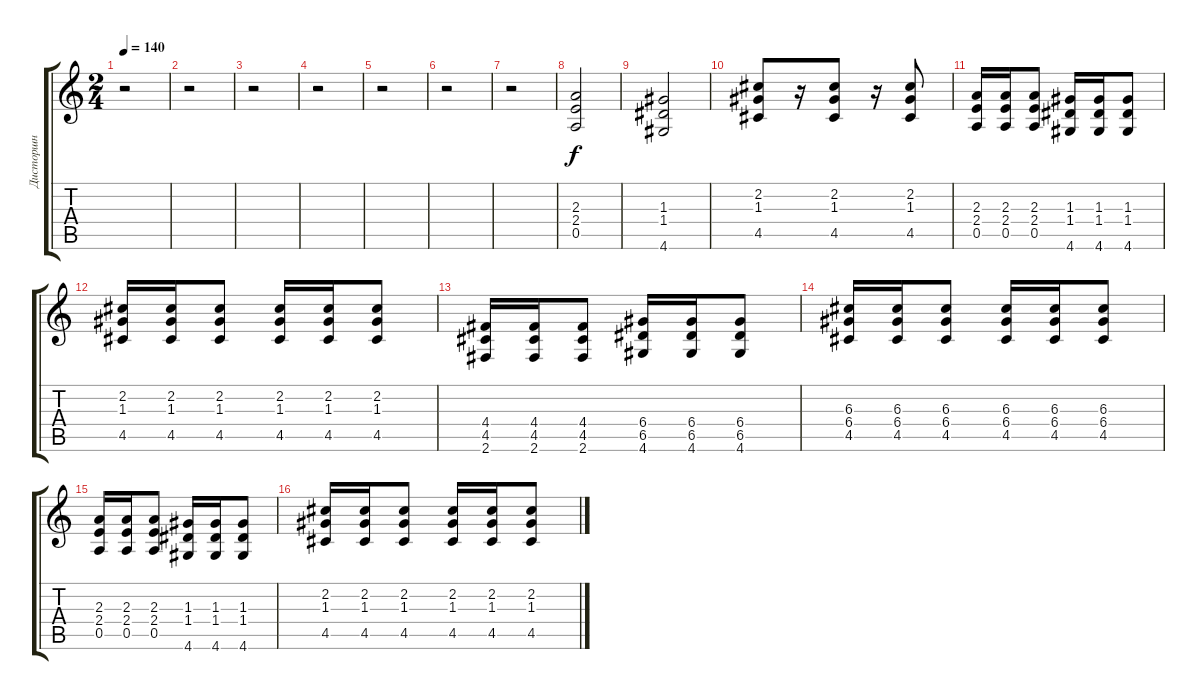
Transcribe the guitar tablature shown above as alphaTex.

\track ("Дисторшн" "Дисторшн") {instrument distortionguitar}
\staff {score tabs}
\tuning (E4 B3 G3 D3 A2 E2) {hide}
\ts (2 4)
\tempo 140
\clef g2
\ks c
r.2{dy f} |
r.2 |
r.2 |
r.2 |
r.2 |
r.2 |
r.2 |
(2.3 2.4 0.5).2 |
(1.3 1.4 4.6).2 |
(2.2 1.3 4.5).8 r.16 (2.2 1.3 4.5).8 r.16 (2.2 1.3 4.5).8 |
(2.3 2.4 0.5).16 (2.3 2.4 0.5).16 (2.3 2.4 0.5).8 (1.3 1.4 4.6).16 (1.3 1.4 4.6).16 (1.3 1.4 4.6).8 |
(2.2 1.3 4.5).16 (2.2 1.3 4.5).16 (2.2 1.3 4.5).8 (2.2 1.3 4.5).16 (2.2 1.3 4.5).16 (2.2 1.3 4.5).8 |
(4.4 4.5 2.6).16 (4.4 4.5 2.6).16 (4.4 4.5 2.6).8 (6.4 6.5 4.6).16 (6.4 6.5 4.6).16 (6.4 6.5 4.6).8 |
(6.3 6.4 4.5).16 (6.3 6.4 4.5).16 (6.3 6.4 4.5).8 (6.3 6.4 4.5).16 (6.3 6.4 4.5).16 (6.3 6.4 4.5).8 |
(2.3 2.4 0.5).16 (2.3 2.4 0.5).16 (2.3 2.4 0.5).8 (1.3 1.4 4.6).16 (1.3 1.4 4.6).16 (1.3 1.4 4.6).8 |
(2.2 1.3 4.5).16 (2.2 1.3 4.5).16 (2.2 1.3 4.5).8 (2.2 1.3 4.5).16 (2.2 1.3 4.5).16 (2.2 1.3 4.5).8
